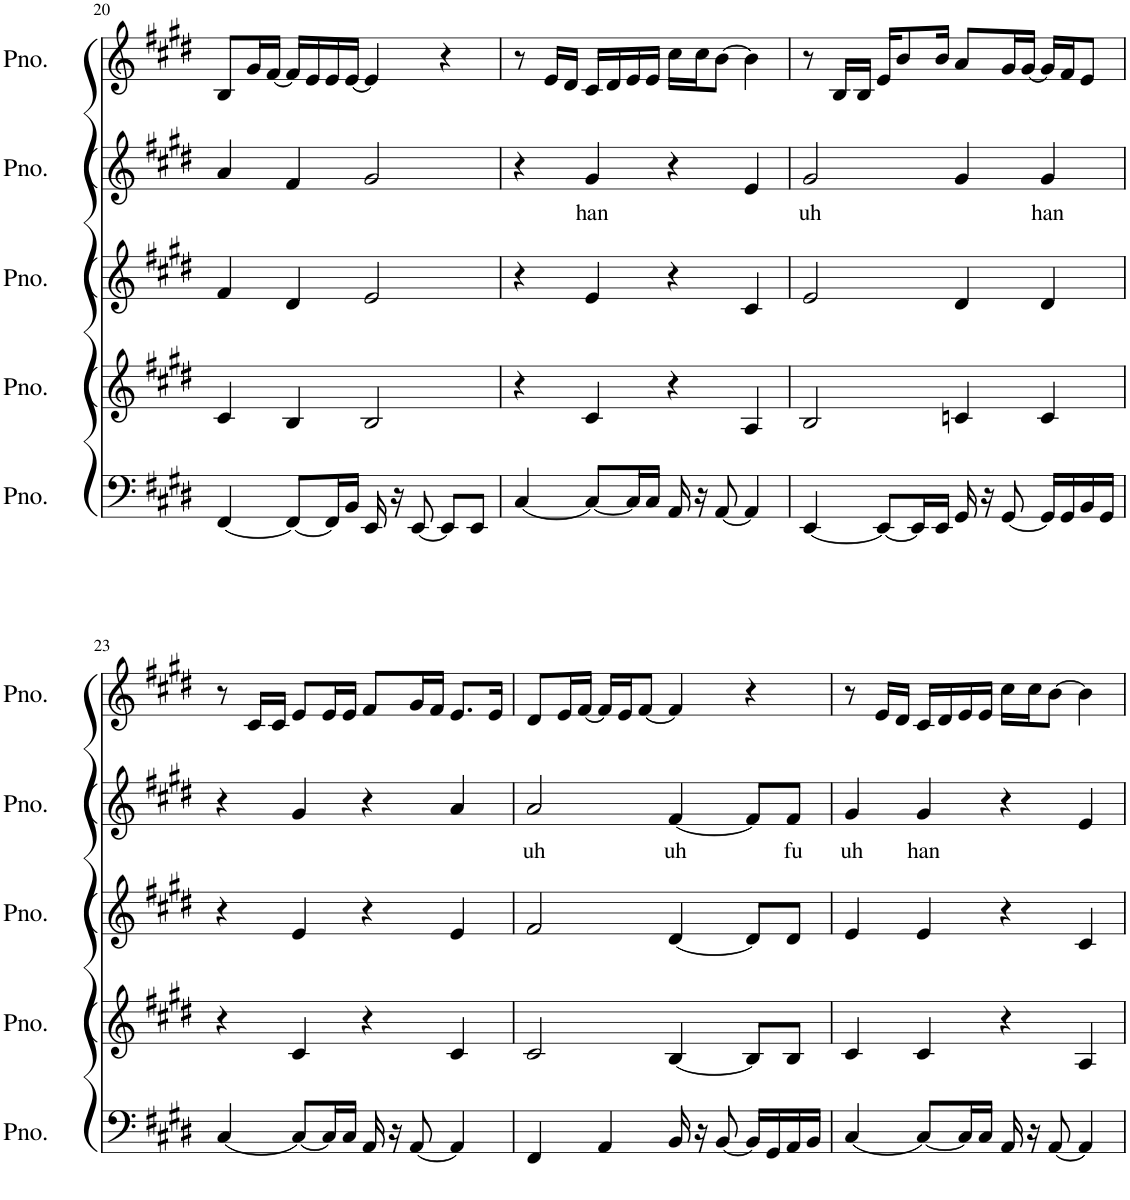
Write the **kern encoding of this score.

**kern	**kern	**kern	**kern	**text	**kern
*part5	*part4	*part3	*part2	*part2	*part1
*staff5	*staff4	*staff3	*staff2	*staff2	*staff1
*I"Piano	*I"Piano	*I"Piano	*I"Piano	*	*I"Piano
*I'Pno.	*I'Pno.	*I'Pno.	*I'Pno.	*	*I'Pno.
!!LO:PB:g=z
*clefF4	*clefG2	*clefG2	*clefG2	*	*clefG2
*k[f#c#g#d#]	*k[f#c#g#d#]	*k[f#c#g#d#]	*k[f#c#g#d#]	*	*k[f#c#g#d#]
*M4/4	*M4/4	*M4/4	*M4/4	*	*M4/4
=20	=20	=20	=20	=20	=20
[4FF#/	4c#/	4f#/	4a/	.	8B/L
.	.	.	.	.	16g#/L
.	.	.	.	.	[16f#/JJ
8FF#/L_	4B/	4d#/	4f#/	.	16f#/LL]
.	.	.	.	.	16e/
16FF#/L]	.	.	.	.	16e/
16BB/JJ	.	.	.	.	[16e/JJ
16EE/	2B/	2e/	2g#/	.	4e/]
16r	.	.	.	.	.
[8EE/	.	.	.	.	.
8EE/L]	.	.	.	.	4r
8EE/J	.	.	.	.	.
=21	=21	=21	=21	=21	=21
[4C#/	4r	4r	4r	.	8r
.	.	.	.	.	16e/LL
.	.	.	.	.	16d#/JJ
!	!	!	!	!LO:LY:b	!
8C#/L_	4c#/	4e/	4g#/	han	16c#/LL
.	.	.	.	.	16d#/
16C#/L]	.	.	.	.	16e/
16C#/JJ	.	.	.	.	16e/JJ
16AA/	4r	4r	4r	.	16cc#\LL
16r	.	.	.	.	16cc#\J
[8AA/	.	.	.	.	[8b\J
4AA/]	4A/	4c#/	4e/	.	4b\]
=22	=22	=22	=22	=22	=22
!	!	!	!	!LO:LY:b	!
[4EE/	2B/	2e/	2g#/	uh	8r
.	.	.	.	.	16B/LL
.	.	.	.	.	16B/JJ
8EE/L_	.	.	.	.	16e/KL
.	.	.	.	.	8b/
16EE/L]	.	.	.	.	.
16EE/JJ	.	.	.	.	16b/Jk
16GG#/	4cn/	4d#/	4g#/	.	8a/L
16r	.	.	.	.	.
[8GG#/	.	.	.	.	16g#/L
.	.	.	.	.	[16g#/JJ
!	!	!	!	!LO:LY:b	!
16GG#/LL]	4c/	4d#/	4g#/	han	16g#/LL]
16GG#/	.	.	.	.	16f#/J
16BB/	.	.	.	.	8e/J
16GG#/JJ	.	.	.	.	.
!!LO:LB:g=z
=23	=23	=23	=23	=23	=23
[4C#/	4r	4r	4r	.	8r
.	.	.	.	.	16c#/LL
.	.	.	.	.	16c#/JJ
8C#/L_	4c#/	4e/	4g#/	.	8e/L
16C#/L]	.	.	.	.	16e/L
16C#/JJ	.	.	.	.	16e/JJ
16AA/	4r	4r	4r	.	8f#/L
16r	.	.	.	.	.
[8AA/	.	.	.	.	16g#/L
.	.	.	.	.	16f#/JJ
4AA/]	4c#/	4e/	4a/	.	8.e/L
.	.	.	.	.	16e/Jk
=24	=24	=24	=24	=24	=24
!	!	!	!	!LO:LY:b	!
4FF#/	2c#/	2f#/	2a/	uh	8d#/L
.	.	.	.	.	16e/L
.	.	.	.	.	[16f#/JJ
4AA/	.	.	.	.	16f#/LL]
.	.	.	.	.	16e/J
.	.	.	.	.	[8f#/J
!	!	!	!	!LO:LY:b	!
16BB/	[4B/	[4d#/	[4f#/	uh	4f#/]
16r	.	.	.	.	.
[8BB/	.	.	.	.	.
16BB/LL]	8B/L]	8d#/L]	8f#/L]	.	4r
16GG#/	.	.	.	.	.
!	!	!	!	!LO:LY:b	!
16AA/	8B/J	8d#/J	8f#/J	fu	.
16BB/JJ	.	.	.	.	.
=25	=25	=25	=25	=25	=25
!	!	!	!	!LO:LY:b	!
[4C#/	4c#/	4e/	4g#/	uh	8r
.	.	.	.	.	16e/LL
.	.	.	.	.	16d#/JJ
!	!	!	!	!LO:LY:b	!
8C#/L_	4c#/	4e/	4g#/	han	16c#/LL
.	.	.	.	.	16d#/
16C#/L]	.	.	.	.	16e/
16C#/JJ	.	.	.	.	16e/JJ
16AA/	4r	4r	4r	.	16cc#\LL
16r	.	.	.	.	16cc#\J
[8AA/	.	.	.	.	[8b\J
4AA/]	4A/	4c#/	4e/	.	4b\]
=	=	=	=	=	=
*-	*-	*-	*-	*-	*-
